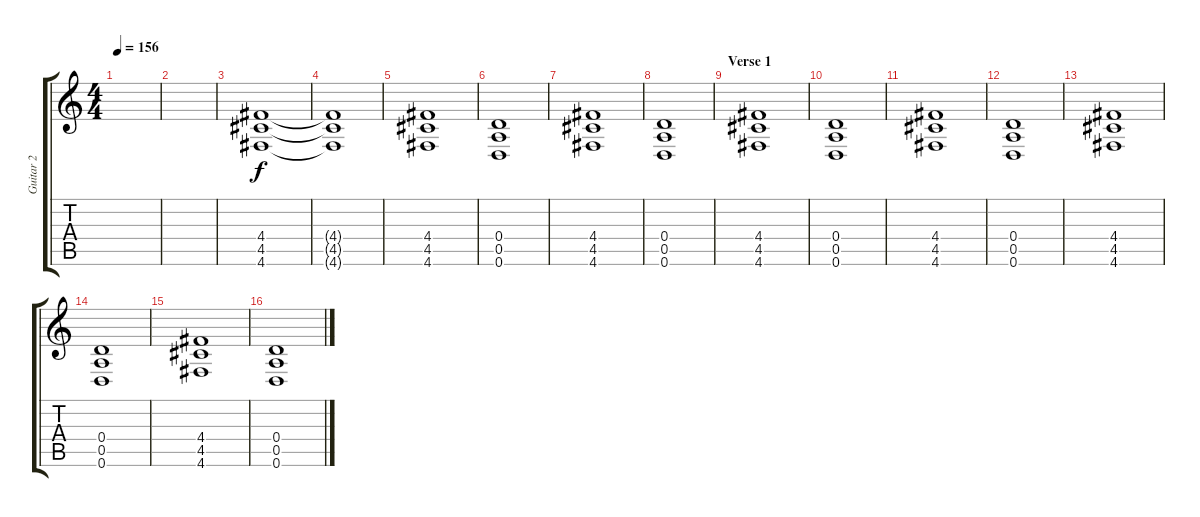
\track ("Guitar 2" "Guitar 2") {instrument distortionguitar}
\staff {score tabs}
\tuning (E4 B3 G3 D3 A2 D2) {hide}
\ts (4 4)
\tempo 156
\clef g2
\ks c
|
|
(4.4 4.5 4.6).1 |
(4.4{t} 4.5{t} 4.6{t}).1 |
(4.4 4.5 4.6).1 |
(0.4 0.5 0.6).1 |
(4.4 4.5 4.6).1 |
(0.4 0.5 0.6).1 |
\section ("" "Verse 1")
(4.4 4.5 4.6).1 |
(0.4 0.5 0.6).1 |
(4.4 4.5 4.6).1 |
(0.4 0.5 0.6).1 |
(4.4 4.5 4.6).1 |
(0.4 0.5 0.6).1 |
(4.4 4.5 4.6).1 |
(0.4 0.5 0.6).1
